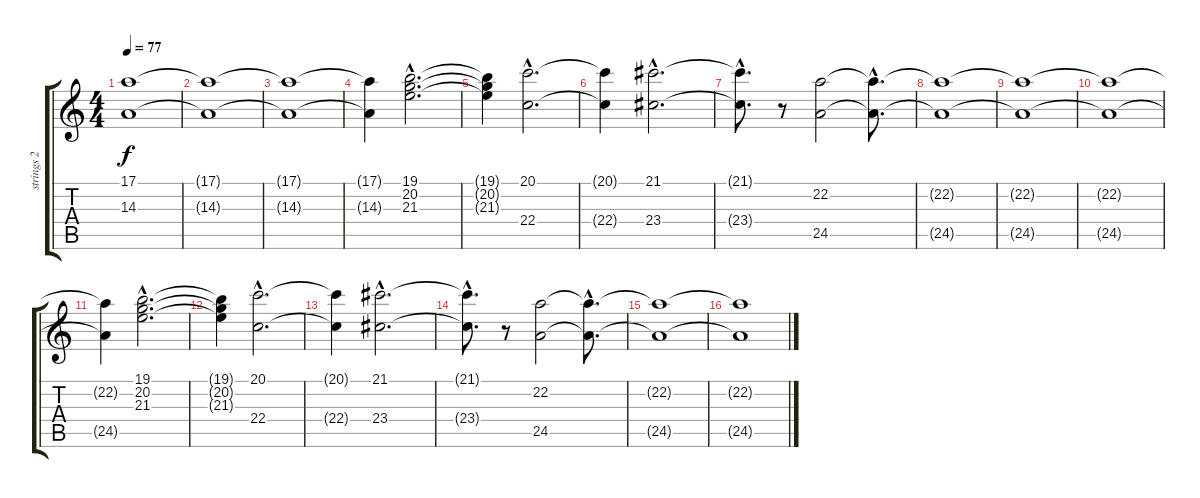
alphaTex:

\track ("strings 2" "strings 2") {instrument stringensemble2}
\staff {score tabs}
\tuning (E4 B3 G3 D3 A2 E2) {hide}
\ts (4 4)
\tempo 77
\clef g2
\ks c
(17.1{t} 14.3{t}).1{dy f} |
(17.1{t} 14.3{t}).1 |
(17.1{t} 14.3{t}).1 |
(17.1{t} 14.3{t}).4 (19.1{hac} 20.2{hac} 21.3{hac}).2{d} |
(19.1{t} 20.2{t} 21.3{t}).4 (20.1{hac} 22.4{hac}).2{d} |
(20.1{t} 22.4{t}).4 (21.1{hac} 23.4{hac}).2{d} |
(21.1{hac t} 23.4{hac t}).8{d} r.8 (22.2 24.5).2 (22.2{hac t} 24.5{hac t}).8{d} |
(22.2{t} 24.5{t}).1 |
(22.2{t} 24.5{t}).1 |
(22.2{t} 24.5{t}).1 |
(22.2{t} 24.5{t}).4 (19.1{hac} 20.2{hac} 21.3{hac}).2{d} |
(19.1{t} 20.2{t} 21.3{t}).4 (20.1{hac} 22.4{hac}).2{d} |
(20.1{t} 22.4{t}).4 (21.1{hac} 23.4{hac}).2{d} |
(21.1{hac t} 23.4{hac t}).8{d} r.8 (22.2 24.5).2 (22.2{hac t} 24.5{hac t}).8{d} |
(22.2{t} 24.5{t}).1 |
(22.2{t} 24.5{t}).1
